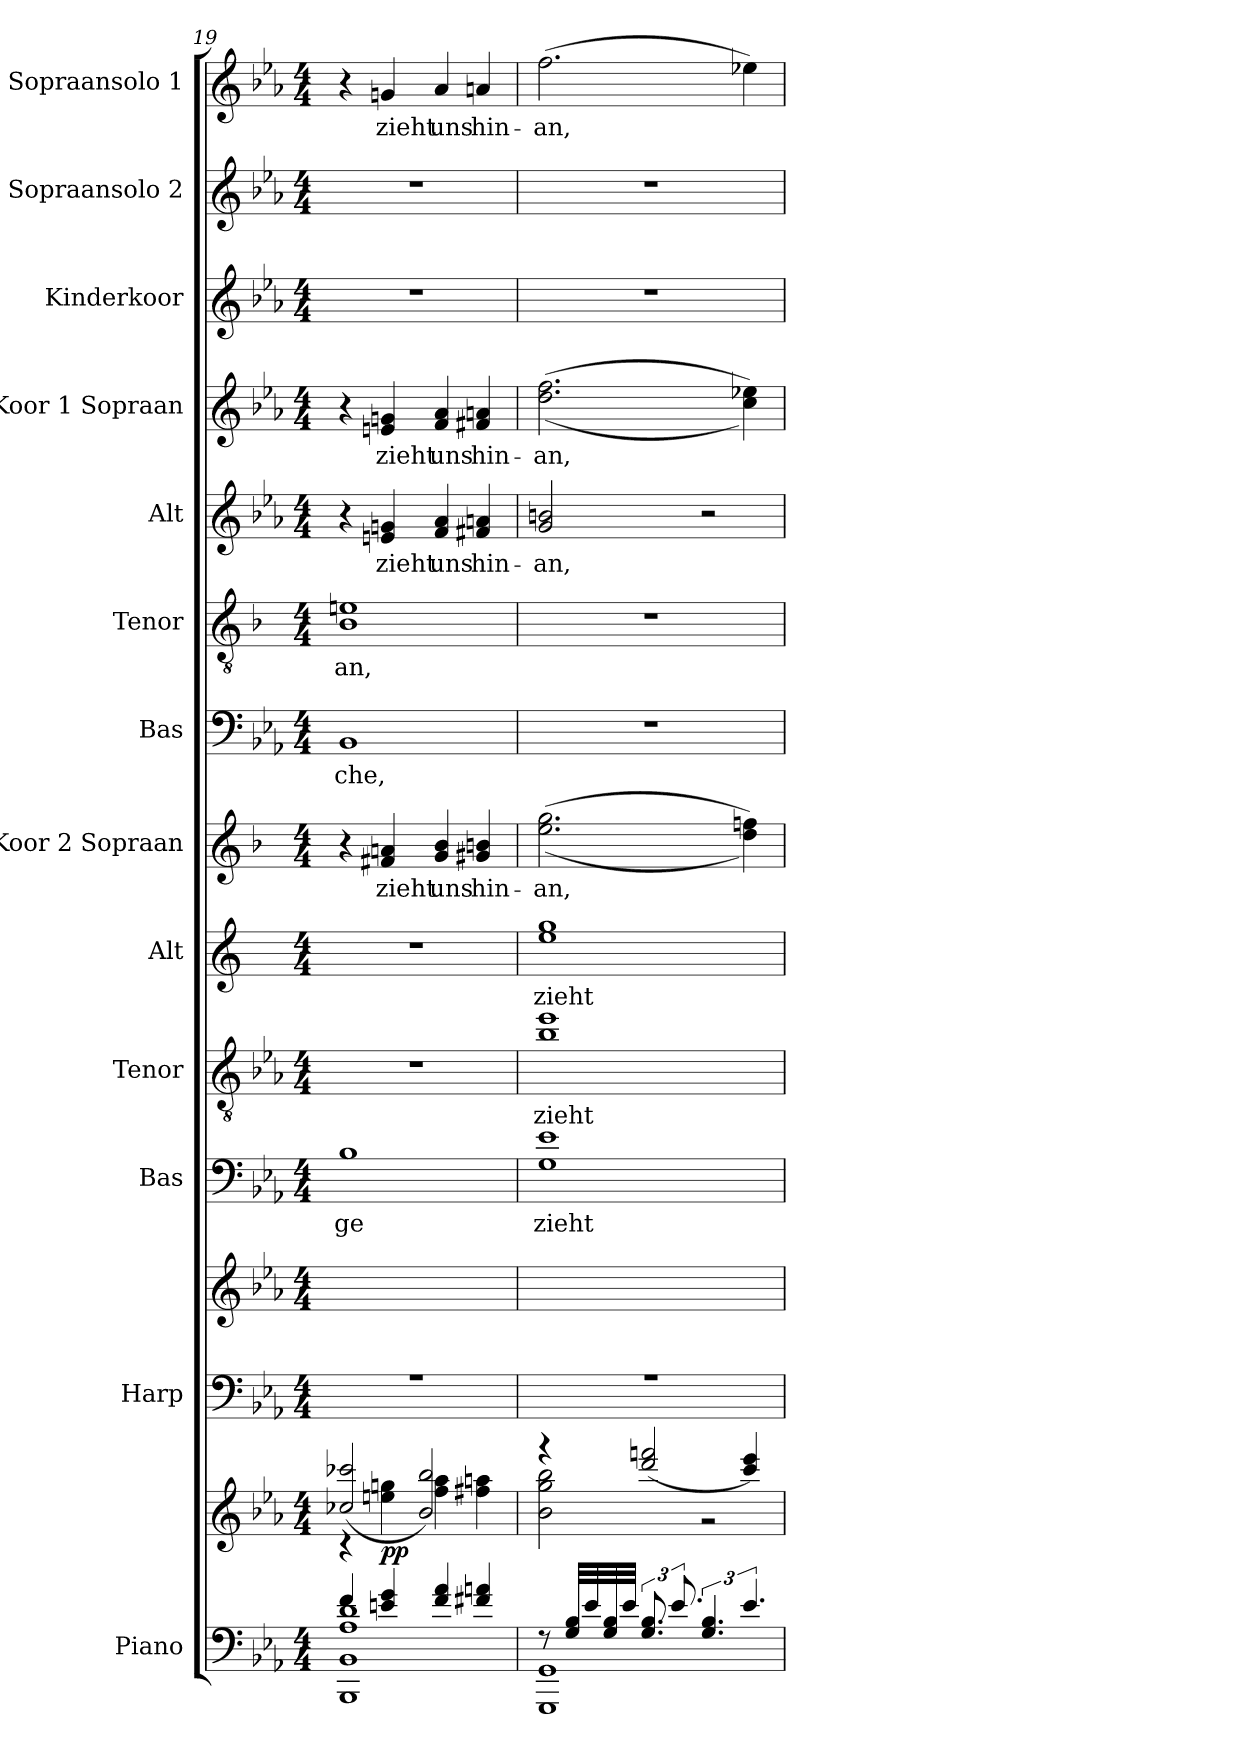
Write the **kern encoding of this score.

**kern	**kern	**dynam	**kern	**kern	**kern	**text	**kern	**text	**kern	**text	**kern	**text	**kern	**text	**kern	**text	**kern	**text	**kern	**text	**kern	**kern	**kern	**text
*part13	*part13	*part13	*part12	*part12	*part11	*part11	*part10	*part10	*part9	*part9	*part8	*part8	*part7	*part7	*part6	*part6	*part5	*part5	*part4	*part4	*part3	*part2	*part1	*part1
*staff15	*staff14	*staff14/15	*staff13	*staff12	*staff11	*staff11	*staff10	*staff10	*staff9	*staff9	*staff8	*staff8	*staff7	*staff7	*staff6	*staff6	*staff5	*staff5	*staff4	*staff4	*staff3	*staff2	*staff1	*staff1
*I"Piano	*	*	*I"Harp	*	*I"Bas	*	*I"Tenor	*	*I"Alt	*	*I"Koor 2 Sopraan	*	*I"Bas	*	*I"Tenor	*	*I"Alt	*	*I"Koor 1 Sopraan	*	*I"Kinderkoor	*I"Sopraansolo 2	*I"Sopraansolo 1	*
*I'Pno.	*	*	*I'Hrp.	*	*I'Bs.	*	*I'T.	*	*I'A.	*	*I'S.	*	*I'Bs.	*	*I'T.	*	*I'A.	*	*I'S.	*	*I'Kk.	*I'2.S.	*I'1. S.	*
*clefF4	*clefG2	*	*clefF4	*clefG2	*clefF4	*	*clefGv2	*	*clefG2	*	*clefG2	*	*clefF4	*	*clefGv2	*	*clefG2	*	*clefG2	*	*clefG2	*clefG2	*clefG2	*
*	*	*	*	*	*ITrd12c21	*	*ITrd8c14	*	*ITrd5c9	*	*ITrd1c2	*	*	*	*ITrd1c2	*	*	*	*	*	*	*	*	*
*k[b-e-a-]	*k[b-e-a-]	*	*k[b-e-a-]	*k[b-e-a-]	*k[b-e-a-]	*	*k[b-e-a-]	*	*k[b-e-a-]	*	*k[b-e-a-]	*	*k[b-e-a-]	*	*k[b-e-a-]	*	*k[b-e-a-]	*	*k[b-e-a-]	*	*k[b-e-a-]	*k[b-e-a-]	*k[b-e-a-]	*
*M4/4	*M4/4	*	*M4/4	*M4/4	*M4/4	*	*M4/4	*	*M4/4	*	*M4/4	*	*M4/4	*	*M4/4	*	*M4/4	*	*M4/4	*	*M4/4	*M4/4	*M4/4	*
=19	=19	=19	=19	=19	=19	=19	=19	=19	=19	=19	=19	=19	=19	=19	=19	=19	=19	=19	=19	=19	=19	=19	=19	=19
*^	*^	*	*^	*	*	*	*	*	*	*	*	*	*	*	*	*	*	*	*	*	*	*	*	*
4f/	1BBB- 1BB- 1A- 1d	4rc	(2cc-X/ 2ccc-X/	.	1r	1ryy	1ryy	1BB-	-ge	1r	.	1r	.	4r	.	1BB-	-che,	1A- 1dn	-an,	4r	.	4r	.	1r	1r	4r	.
!	!	!	!	!LO:DY:b	!	!	!	!	!	!	!	!	!	!	!	!	!	!	!	!	!	!	!	!	!	!	!
4en/ 4g/	.	4een\ 4ggn\	.	pp	.	.	.	.	.	.	.	.	.	4en/ 4gn/	zieht	.	.	.	.	4en/ 4gn/	zieht	4en/ 4gn/	zieht	.	.	4gn/	zieht
4f/ 4a-/	.	4ff\ 4aa-\	2b-/ 2bb-/)	.	.	.	.	.	.	.	.	.	.	4f/ 4a-/	uns	.	.	.	.	4f/ 4a-/	uns	4f/ 4a-/	uns	.	.	4a-/	uns
4f#X/ 4an/	.	4ff#X\ 4aan\	.	.	.	.	.	.	.	.	.	.	.	4f#X/ 4an/	hin-	.	.	.	.	4f#X/ 4an/	hin-	4f#X/ 4an/	hin-	.	.	4an/	hin-
!!LO:PB:g=z
=20	=20	=20	=20	=20	=20	=20	=20	=20	=20	=20	=20	=20	=20	=20	=20	=20	=20	=20	=20	=20	=20	=20	=20	=20	=20	=20	=20
!!LO:REH:place=s1:a:B:fs=14:t=206
*	*	*	*	*	*	*	*	*	*	*	*	*	*	*	*	*	*	*	*	*	*	*	*	*	*	*MM65	*
8rF	1GGG 1GG	2b-\ 2gg\ 2bb-\	4rggg	.	1r	1ryy	1ryy	1GG 1E-	zieht	1B- 1e-	zieht	1g 1b-	zieht	((2.dd\ 2.ff\	-an,	1rF	.	1rd	.	2g/ 2bn/	-an,	((2.dd\ 2.ff\	-an,	1r	1r	(2.ff\	-an,
32G/ 32B-/LLL	.	.	.	.	.	.	.	.	.	.	.	.	.	.	.	.	.	.	.	.	.	.	.	.	.	.	.
32e-/	.	.	.	.	.	.	.	.	.	.	.	.	.	.	.	.	.	.	.	.	.	.	.	.	.	.	.
32G/ 32B-/	.	.	.	.	.	.	.	.	.	.	.	.	.	.	.	.	.	.	.	.	.	.	.	.	.	.	.
32e-/JJJ	.	.	.	.	.	.	.	.	.	.	.	.	.	.	.	.	.	.	.	.	.	.	.	.	.	.	.
12.G/ 12.B-/	.	.	(2ddd/ 2fffn/	.	.	.	.	.	.	.	.	.	.	.	.	.	.	.	.	.	.	.	.	.	.	.	.
12.e-/	.	.	.	.	.	.	.	.	.	.	.	.	.	.	.	.	.	.	.	.	.	.	.	.	.	.	.
6.G/ 6.B-/	.	2rg	.	.	.	.	.	.	.	.	.	.	.	.	.	.	.	.	.	2r	.	.	.	.	.	.	.
6.e-/	.	.	4ccc/ 4eee-/)	.	.	.	.	.	.	.	.	.	.	4cc\ 4ee-X\))	.	.	.	.	.	.	.	4cc\ 4ee-X\))	.	.	.	4ee-X\)	.
*v	*v	*	*	*	*v	*v	*	*	*	*	*	*	*	*	*	*	*	*	*	*	*	*	*	*	*	*	*
*	*v	*v	*	*	*	*	*	*	*	*	*	*	*	*	*	*	*	*	*	*	*	*	*	*	*
=	=	=	=	=	=	=	=	=	=	=	=	=	=	=	=	=	=	=	=	=	=	=	=	=
*-	*-	*-	*-	*-	*-	*-	*-	*-	*-	*-	*-	*-	*-	*-	*-	*-	*-	*-	*-	*-	*-	*-	*-	*-
